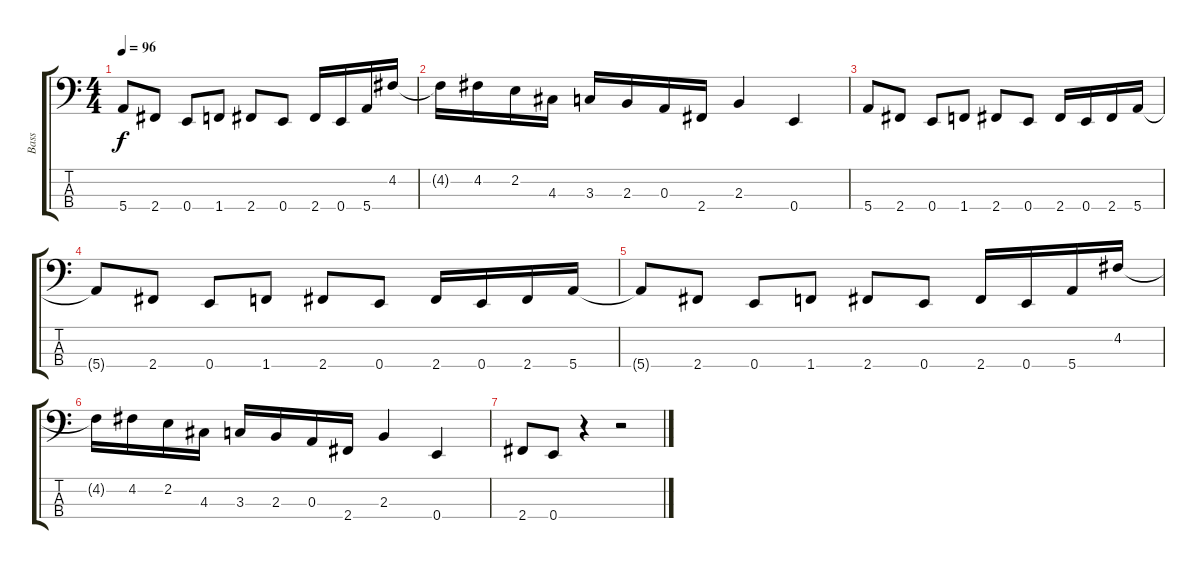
\track ("Bass" "Bass") {instrument acousticbass}
\staff {score tabs}
\tuning (G2 D2 A1 E1) {hide}
\ts (4 4)
\tempo 96
\clef f4
\ks c
5.4{t}.8{dy f} 2.4.8 0.4.8 1.4.8 2.4.8 0.4.8 2.4.16 0.4.16 5.4.16 4.2.16 |
4.2{t}.16 4.2.16 2.2.16 4.3.16 3.3.16 2.3.16 0.3.16 2.4.16 2.3.4 0.4.4 |
5.4.8 2.4.8 0.4.8 1.4.8 2.4.8 0.4.8 2.4.16 0.4.16 2.4.16 5.4.16 |
5.4{t}.8 2.4.8 0.4.8 1.4.8 2.4.8 0.4.8 2.4.16 0.4.16 2.4.16 5.4.16 |
5.4{t}.8 2.4.8 0.4.8 1.4.8 2.4.8 0.4.8 2.4.16 0.4.16 5.4.16 4.2.16 |
4.2{t}.16 4.2.16 2.2.16 4.3.16 3.3.16 2.3.16 0.3.16 2.4.16 2.3.4 0.4.4 |
2.4.8 0.4.8 r.4 r.2
